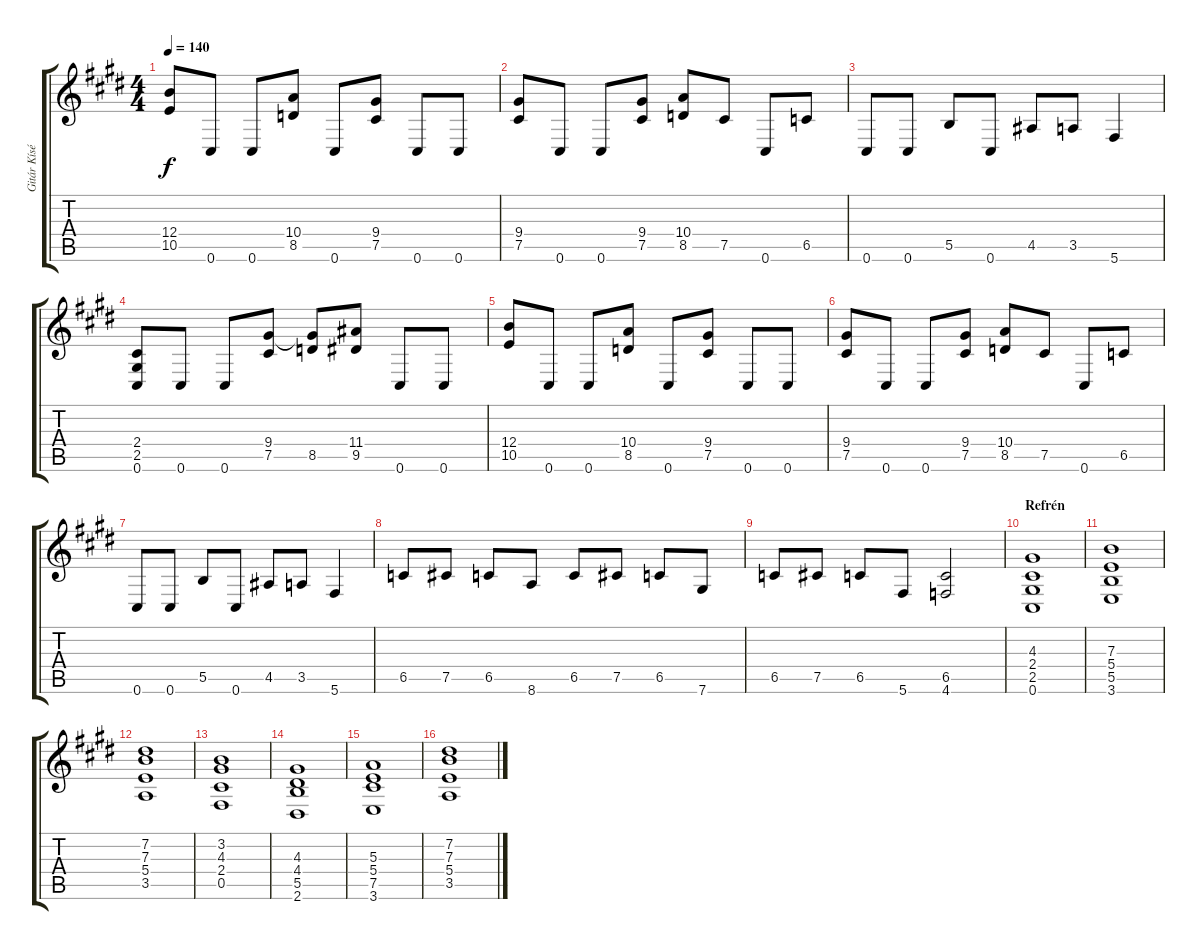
\track ("Gitár Kíséret 2" "Gitár Kísé") {instrument distortionguitar}
\staff {score tabs}
\tuning (Db4 Ab3 E3 B2 Gb2 Db2) {hide}
\ts (4 4)
\tempo 140
\clef g2
\ks c#minor
(12.4 10.5).8{dy f} 0.6.8 0.6.8 (10.4 8.5).8 0.6.8 (9.4 7.5).8 0.6.8 0.6.8 |
(9.4 7.5).8 0.6.8 0.6.8 (9.4 7.5).8 (10.4 8.5).8 7.5.8 0.6.8 6.5.8 |
0.6.8 0.6.8 5.5.8 0.6.8 4.5.8 3.5.8 5.6.4 |
(2.4 2.5 0.6).8 0.6.8 0.6.8 (9.4 7.5).8 (9.4{t} 8.5).8 (11.4 9.5).8 0.6.8 0.6.8 |
(12.4 10.5).8 0.6.8 0.6.8 (10.4 8.5).8 0.6.8 (9.4 7.5).8 0.6.8 0.6.8 |
(9.4 7.5).8 0.6.8 0.6.8 (9.4 7.5).8 (10.4 8.5).8 7.5.8 0.6.8 6.5.8 |
0.6.8 0.6.8 5.5.8 0.6.8 4.5.8 3.5.8 5.6.4 |
6.5.8 7.5.8 6.5.8 8.6.8 6.5.8 7.5.8 6.5.8 7.6.8 |
6.5.8 7.5.8 6.5.8 5.6.8 (6.5 4.6).2 |
\section ("" "Refrén")
(4.3 2.4 2.5 0.6).1 |
(7.3 5.4 5.5 3.6).1 |
(7.2 7.3 5.4 3.5).1 |
(3.2 4.3 2.4 0.5).1 |
(4.3 4.4 5.5 2.6).1 |
(5.3 5.4 7.5 3.6).1 |
(7.2 7.3 5.4 3.5).1
